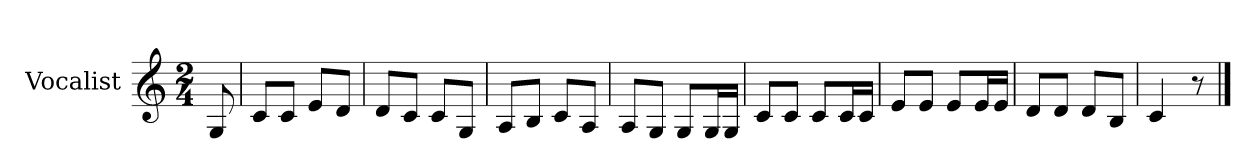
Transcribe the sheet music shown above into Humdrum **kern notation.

**kern
*part1
*staff1
*I"Vocalist
*k[]
*C:
*M2/4
=
8G
=1
8cL
8cJ
8eL
8dJ
=2
8dL
8cJ
8cL
8GJ
=3
8AL
8BJ
8cL
8AJ
=4
8AL
8GJ
8GL
16GL
16GJJ
=5
8cL
8cJ
8cL
16cL
16cJJ
=6
8eL
8eJ
8eL
16eL
16eJJ
=7
8dL
8dJ
8dL
8BJ
=8
4c
8r
==
*-
